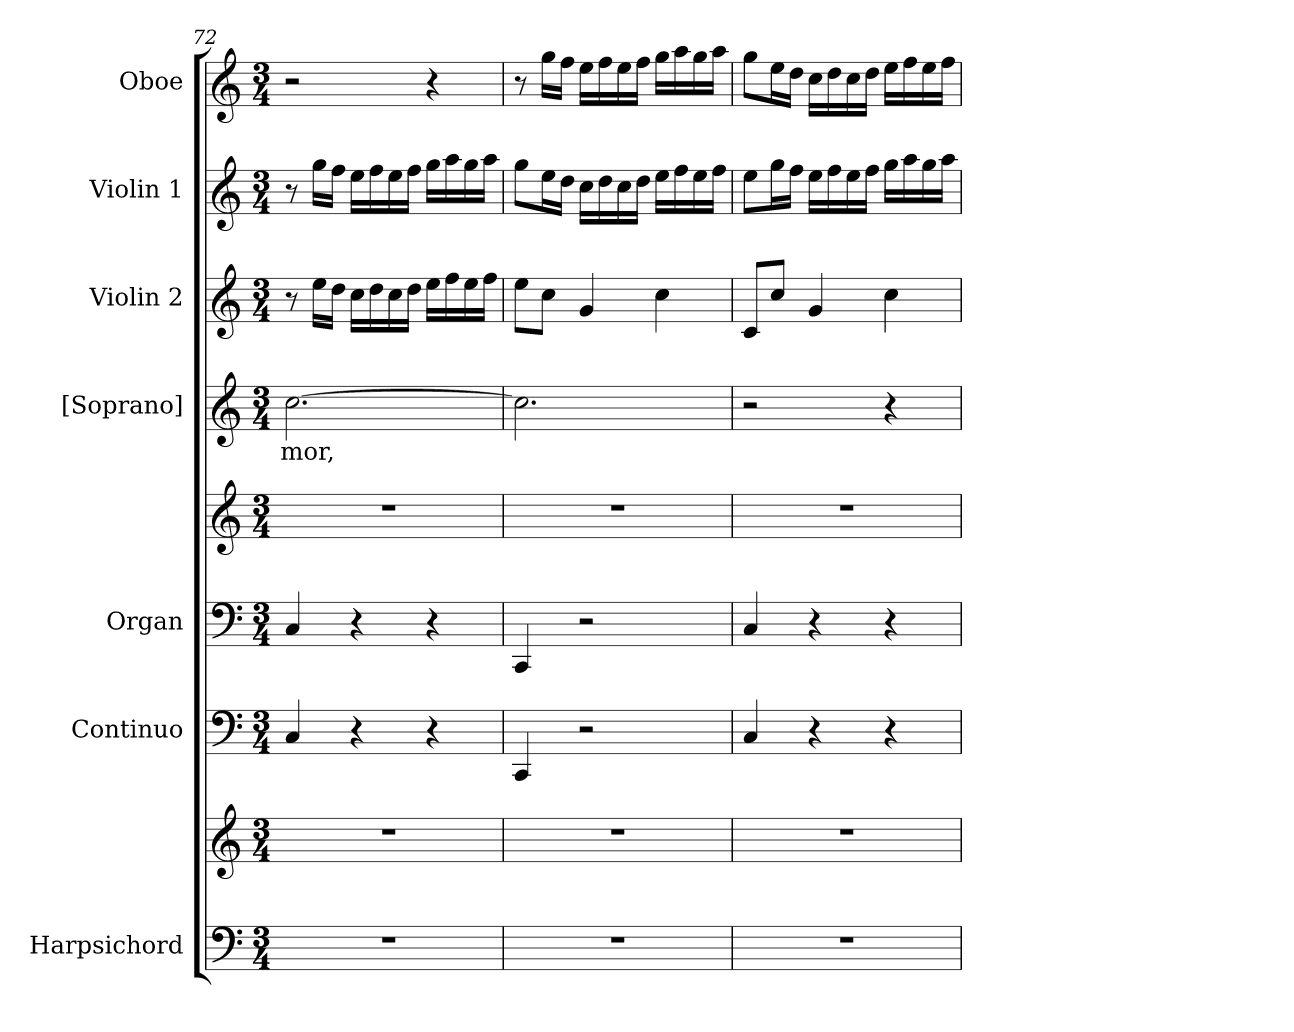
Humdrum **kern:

**kern	**kern	**kern	**kern	**kern	**kern	**text	**kern	**kern	**kern
*part7	*part7	*part6	*part5	*part5	*part4	*part4	*part3	*part2	*part1
*staff9	*staff8	*staff7	*staff6	*staff5	*staff4	*staff4	*staff3	*staff2	*staff1
*I"Harpsichord	*	*I"Continuo	*I"Organ	*	*I"[Soprano]	*	*I"Violin 2	*I"Violin 1	*I"Oboe
*	*	*I'Cont.	*I'Org.	*	*I'S.	*	*I'Vln. 2	*I'Vln. 1	*I'Ob.
*clefF4	*clefG2	*clefF4	*clefF4	*clefG2	*clefG2	*	*clefG2	*clefG2	*clefG2
*k[]	*k[]	*k[]	*k[]	*k[]	*k[]	*	*k[]	*k[]	*k[]
*C:	*C:	*C:	*C:	*C:	*C:	*	*C:	*C:	*C:
*M3/4	*M3/4	*M3/4	*M3/4	*M3/4	*M3/4	*	*M3/4	*M3/4	*M3/4
=72	=72	=72	=72	=72	=72	=72	=72	=72	=72
!LO:N:vis=1	!LO:N:vis=1	!	!	!LO:N:vis=1	!	!	!	!	!
!	!	!	!	!	!	!LO:LY:b:color=#000000	!	!	!
2.r	2.r	4Ci/	4Ci/	2.r	[2.cci\	-mor,	8r	8r	2r
.	.	.	.	.	.	.	16eei\LL	16ggi\LL	.
.	.	.	.	.	.	.	16ddi\JJ	16ffi\JJ	.
.	.	4r	4r	.	.	.	16cci\LL	16eei\LL	.
.	.	.	.	.	.	.	16ddi\	16ffi\	.
.	.	.	.	.	.	.	16cci\	16eei\	.
.	.	.	.	.	.	.	16ddi\JJ	16ffi\JJ	.
.	.	4r	4r	.	.	.	16eei\LL	16ggi\LL	4r
.	.	.	.	.	.	.	16ffi\	16aai\	.
.	.	.	.	.	.	.	16eei\	16ggi\	.
.	.	.	.	.	.	.	16ffi\JJ	16aai\JJ	.
=73	=73	=73	=73	=73	=73	=73	=73	=73	=73
!LO:N:vis=1	!LO:N:vis=1	!	!	!LO:N:vis=1	!	!	!	!	!
2.r	2.r	4CCi/	4CCi/	2.r	2.cci\]	.	8eei\L	8ggi\L	8r
.	.	.	.	.	.	.	8cci\J	16eei\L	16ggi\LL
.	.	.	.	.	.	.	.	16ddi\JJ	16ffi\JJ
.	.	2r	2r	.	.	.	4gi/	16cci\LL	16eei\LL
.	.	.	.	.	.	.	.	16ddi\	16ffi\
.	.	.	.	.	.	.	.	16cci\	16eei\
.	.	.	.	.	.	.	.	16ddi\JJ	16ffi\JJ
.	.	.	.	.	.	.	4cci\	16eei\LL	16ggi\LL
.	.	.	.	.	.	.	.	16ffi\	16aai\
.	.	.	.	.	.	.	.	16eei\	16ggi\
.	.	.	.	.	.	.	.	16ffi\JJ	16aai\JJ
!!LO:PB:g=z
=74	=74	=74	=74	=74	=74	=74	=74	=74	=74
!LO:N:vis=1	!LO:N:vis=1	!	!	!LO:N:vis=1	!	!	!	!	!
2.r	2.r	4Ci/	4Ci/	2.r	2r	.	8ci/L	8eei\L	8ggi\L
.	.	.	.	.	.	.	8cci/J	16ggi\L	16eei\L
.	.	.	.	.	.	.	.	16ffi\JJ	16ddi\JJ
.	.	4r	4r	.	.	.	4gi/	16eei\LL	16cci\LL
.	.	.	.	.	.	.	.	16ffi\	16ddi\
.	.	.	.	.	.	.	.	16eei\	16cci\
.	.	.	.	.	.	.	.	16ffi\JJ	16ddi\JJ
.	.	4r	4r	.	4r	.	4cci\	16ggi\LL	16eei\LL
.	.	.	.	.	.	.	.	16aai\	16ffi\
.	.	.	.	.	.	.	.	16ggi\	16eei\
.	.	.	.	.	.	.	.	16aai\JJ	16ffi\JJ
=	=	=	=	=	=	=	=	=	=
*-	*-	*-	*-	*-	*-	*-	*-	*-	*-
